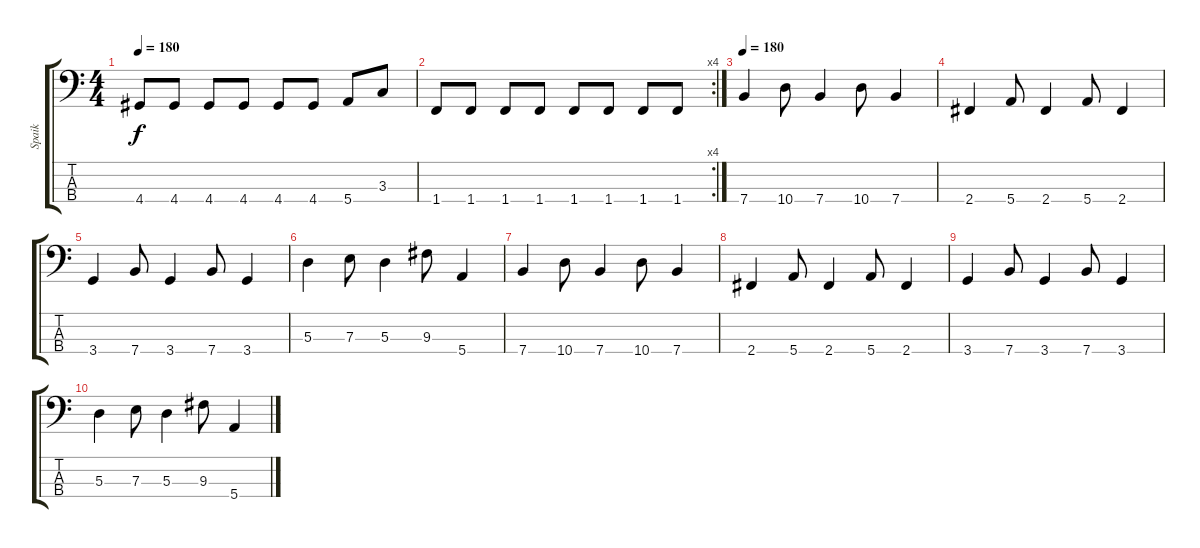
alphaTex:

\track ("Spaik" "Spaik") {instrument electricbassfinger}
\staff {score tabs}
\tuning (G2 D2 A1 E1) {hide}
\ts (4 4)
\tempo 180
\clef f4
\ks c
4.4.8{dy f} 4.4.8 4.4.8 4.4.8 4.4.8 4.4.8 5.4.8 3.3.8 |
\rc 4
1.4.8 1.4.8 1.4.8 1.4.8 1.4.8 1.4.8 1.4.8 1.4.8 |
\tempo 180
7.4.4 10.4.8 7.4.4 10.4.8 7.4.4 |
2.4.4 5.4.8 2.4.4 5.4.8 2.4.4 |
3.4.4 7.4.8 3.4.4 7.4.8 3.4.4 |
5.3.4 7.3.8 5.3.4 9.3.8 5.4.4 |
7.4.4 10.4.8 7.4.4 10.4.8 7.4.4 |
2.4.4 5.4.8 2.4.4 5.4.8 2.4.4 |
3.4.4 7.4.8 3.4.4 7.4.8 3.4.4 |
5.3.4 7.3.8 5.3.4 9.3.8 5.4.4
